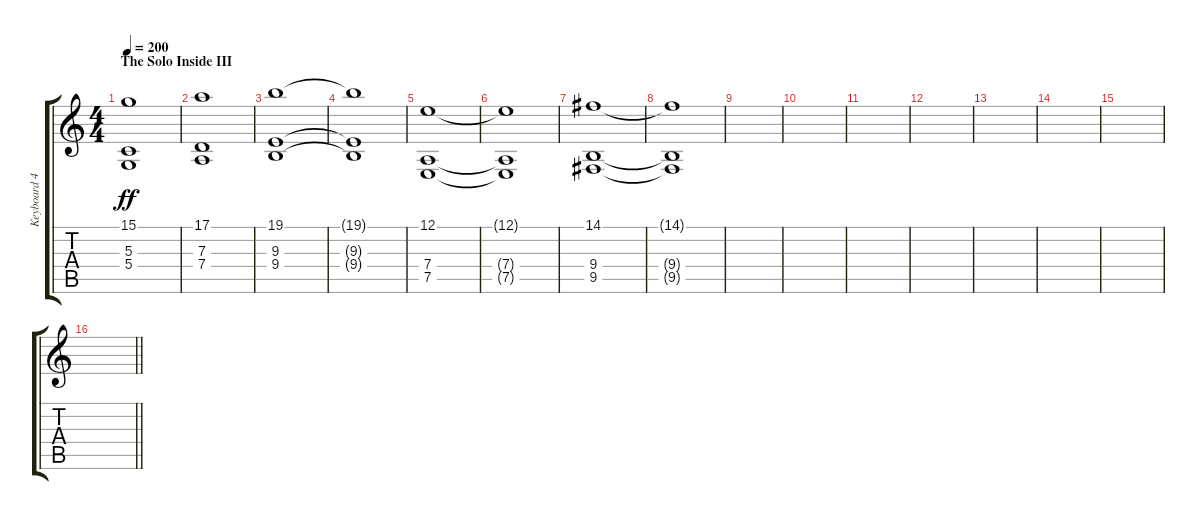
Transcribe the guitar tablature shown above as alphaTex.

\track ("Keyboard 4" "Keyboard 4") {instrument stringensemble1}
\staff {score tabs}
\tuning (E4 B3 G3 D3 A2 E2) {hide}
\ts (4 4)
\section ("" "The Solo Inside III")
\tempo 200
\clef g2
\ks c
(15.1 5.3 5.4).1{dy ff volume 13} |
(17.1 7.3 7.4).1 |
(19.1 9.3 9.4).1 |
(19.1{t} 9.3{t} 9.4{t}).1 |
(12.1 7.4 7.5).1 |
(12.1{t} 7.4{t} 7.5{t}).1 |
(14.1 9.4 9.5).1 |
(14.1{t} 9.4{t} 9.5{t}).1 |
|
|
|
|
|
|
|
\barLineRight lightlight
